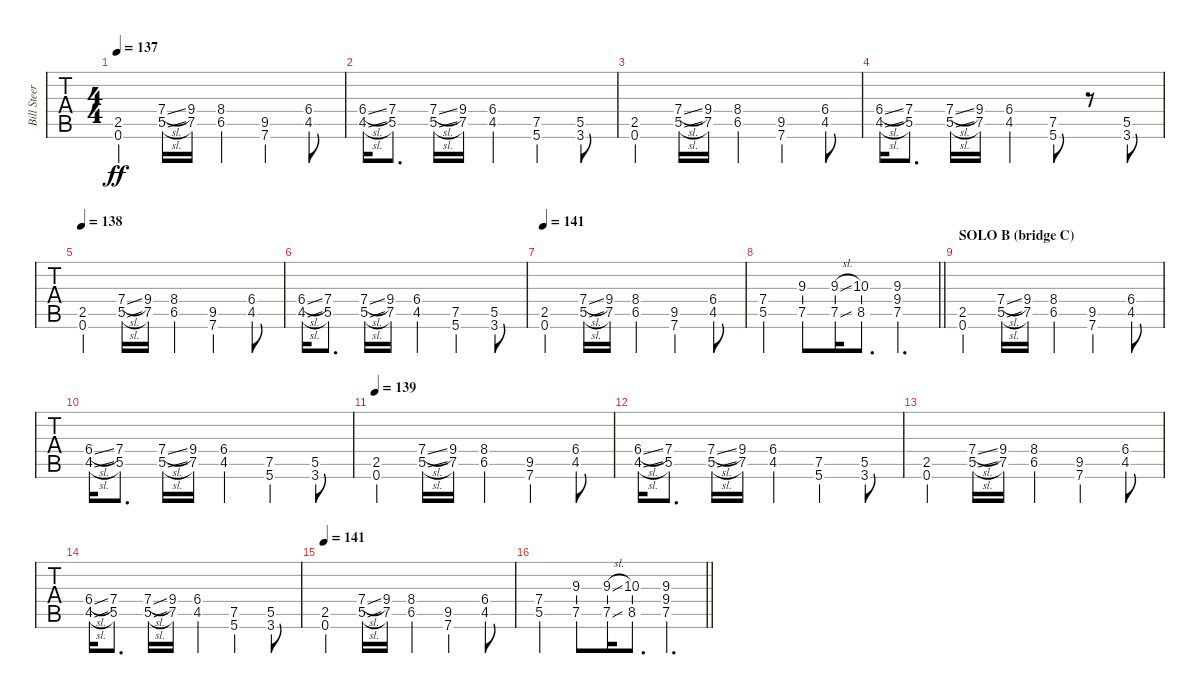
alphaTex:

\track ("Bill Steer" "Bill Steer") {instrument overdrivenguitar}
\staff {tabs}
\tuning (B3 Gb3 D3 A2 E2 B1) {hide}
\ts (4 4)
\tempo 137
\clef g2
\ks c
(2.5 0.6).4{dy ff} (7.4{sl} 5.5{sl}).16 (9.4 7.5).16 (8.4 6.5).4 (9.5 7.6).4 (6.4 4.5).8 |
(6.4{sl} 4.5{sl}).16 (7.4 5.5).8{d} (7.4{sl} 5.5{sl}).16 (9.4 7.5).16 (6.4 4.5).4 (7.5 5.6).4 (5.5 3.6).8 |
(2.5 0.6).4 (7.4{sl} 5.5{sl}).16 (9.4 7.5).16 (8.4 6.5).4 (9.5 7.6).4 (6.4 4.5).8 |
(6.4{sl} 4.5{sl}).16 (7.4 5.5).8{d} (7.4{sl} 5.5{sl}).16 (9.4 7.5).16 (6.4 4.5).4 (7.5 5.6).8 r.8 (5.5 3.6).8 |
\tempo 138
(2.5 0.6).4 (7.4{sl} 5.5{sl}).16 (9.4 7.5).16 (8.4 6.5).4 (9.5 7.6).4 (6.4 4.5).8 |
(6.4{sl} 4.5{sl}).16 (7.4 5.5).8{d} (7.4{sl} 5.5{sl}).16 (9.4 7.5).16 (6.4 4.5).4 (7.5 5.6).4 (5.5 3.6).8 |
\tempo 141
(2.5 0.6).4 (7.4{sl} 5.5{sl}).16 (9.4 7.5).16 (8.4 6.5).4 (9.5 7.6).4 (6.4 4.5).8 |
\barLineRight lightlight
(7.4 5.5).4 (9.3 7.5).8 (9.3{sl} 7.5{sl}).16 (10.3 8.5).8{d} (9.3 9.4 7.5).4{d} |
\section ("" "SOLO B (bridge C)")
(2.5 0.6).4 (7.4{sl} 5.5{sl}).16 (9.4 7.5).16 (8.4 6.5).4 (9.5 7.6).4 (6.4 4.5).8 |
(6.4{sl} 4.5{sl}).16 (7.4 5.5).8{d} (7.4{sl} 5.5{sl}).16 (9.4 7.5).16 (6.4 4.5).4 (7.5 5.6).4 (5.5 3.6).8 |
\tempo 139
(2.5 0.6).4 (7.4{sl} 5.5{sl}).16 (9.4 7.5).16 (8.4 6.5).4 (9.5 7.6).4 (6.4 4.5).8 |
(6.4{sl} 4.5{sl}).16 (7.4 5.5).8{d} (7.4{sl} 5.5{sl}).16 (9.4 7.5).16 (6.4 4.5).4 (7.5 5.6).4 (5.5 3.6).8 |
(2.5 0.6).4 (7.4{sl} 5.5{sl}).16 (9.4 7.5).16 (8.4 6.5).4 (9.5 7.6).4 (6.4 4.5).8 |
(6.4{sl} 4.5{sl}).16 (7.4 5.5).8{d} (7.4{sl} 5.5{sl}).16 (9.4 7.5).16 (6.4 4.5).4 (7.5 5.6).4 (5.5 3.6).8 |
\tempo 141
(2.5 0.6).4 (7.4{sl} 5.5{sl}).16 (9.4 7.5).16 (8.4 6.5).4 (9.5 7.6).4 (6.4 4.5).8 |
\barLineRight lightlight
(7.4 5.5).4 (9.3 7.5).8 (9.3{sl} 7.5{sl}).16 (10.3 8.5).8{d} (9.3 9.4 7.5).4{d}
